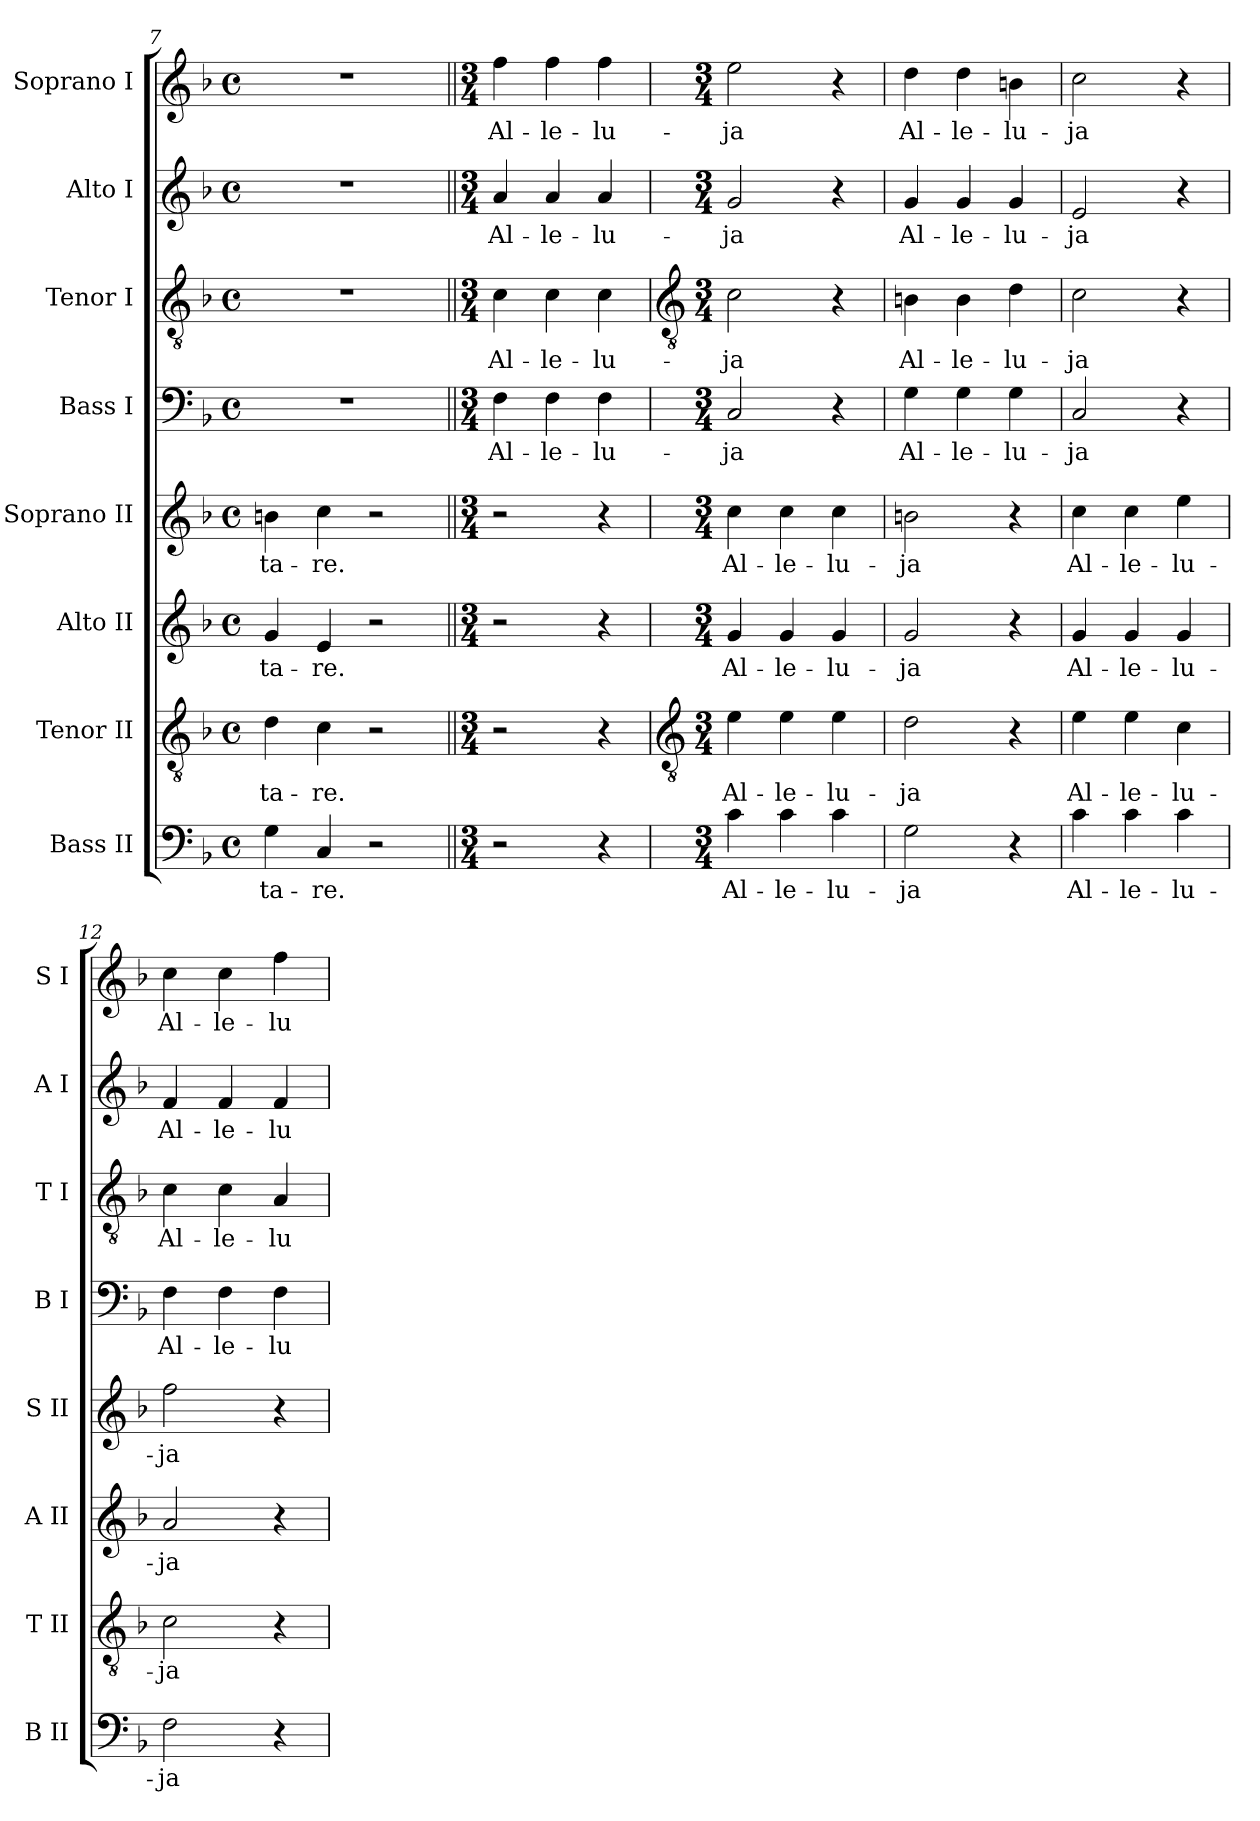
**kern	**text	**kern	**text	**kern	**text	**kern	**text	**kern	**text	**kern	**text	**kern	**text	**kern	**text
*part8	*part8	*part7	*part7	*part6	*part6	*part5	*part5	*part4	*part4	*part3	*part3	*part2	*part2	*part1	*part1
*staff8	*staff8	*staff7	*staff7	*staff6	*staff6	*staff5	*staff5	*staff4	*staff4	*staff3	*staff3	*staff2	*staff2	*staff1	*staff1
*I"Bass II	*	*I"Tenor II	*	*I"Alto II	*	*I"Soprano II	*	*I"Bass I	*	*I"Tenor I	*	*I"Alto I	*	*I"Soprano I	*
*I'B II	*	*I'T II	*	*I'A II	*	*I'S II	*	*I'B I	*	*I'T I	*	*I'A I	*	*I'S I	*
*clefF4	*	*clefGv2	*	*clefG2	*	*clefG2	*	*clefF4	*	*clefGv2	*	*clefG2	*	*clefG2	*
*k[b-]	*	*k[b-]	*	*k[b-]	*	*k[b-]	*	*k[b-]	*	*k[b-]	*	*k[b-]	*	*k[b-]	*
*F:	*	*F:	*	*F:	*	*F:	*	*F:	*	*F:	*	*F:	*	*F:	*
*M4/4	*	*M4/4	*	*M4/4	*	*M4/4	*	*M4/4	*	*M4/4	*	*M4/4	*	*M4/4	*
*met(c)	*	*met(c)	*	*met(c)	*	*met(c)	*	*met(c)	*	*met(c)	*	*met(c)	*	*met(c)	*
=7	=7	=7	=7	=7	=7	=7	=7	=7	=7	=7	=7	=7	=7	=7	=7
!	!LO:LY:b	!	!LO:LY:b	!	!LO:LY:b	!	!LO:LY:b	!	!	!	!	!	!	!	!
4G	-ta-	4d	-ta-	4g	-ta-	4bn	-ta-	1r	.	1r	.	1r	.	1r	.
!	!LO:LY:b	!	!LO:LY:b	!	!LO:LY:b	!	!LO:LY:b	!	!	!	!	!	!	!	!
4C	-re.	4c	-re.	4e	-re.	4cc	-re.	.	.	.	.	.	.	.	.
2r	.	2r	.	2r	.	2r	.	.	.	.	.	.	.	.	.
=8||	=8||	=8||	=8||	=8||	=8||	=8||	=8||	=8||	=8||	=8||	=8||	=8||	=8||	=8||	=8||
*M3/4	*	*M3/4	*	*M3/4	*	*M3/4	*	*M3/4	*	*M3/4	*	*M3/4	*	*M3/4	*
!	!	!	!	!	!	!	!	!	!LO:LY:b	!	!LO:LY:b	!	!LO:LY:b	!	!LO:LY:b
2r	.	2r	.	2r	.	2r	.	4F	Al-	4c	Al-	4a	Al-	4ff	Al-
!	!	!	!	!	!	!	!	!	!LO:LY:b	!	!LO:LY:b	!	!LO:LY:b	!	!LO:LY:b
.	.	.	.	.	.	.	.	4F	-le-	4c	-le-	4a	-le-	4ff	-le-
!	!	!	!	!	!	!	!	!	!LO:LY:b	!	!LO:LY:b	!	!LO:LY:b	!	!LO:LY:b
4r	.	4r	.	4r	.	4r	.	4F	-lu-	4c	-lu-	4a	-lu-	4ff	-lu-
!!LO:LB:g=z
=9	=9	=9	=9	=9	=9	=9	=9	=9	=9	=9	=9	=9	=9	=9	=9
*	*	*clefGv2	*	*	*	*	*	*	*	*clefGv2	*	*	*	*	*
*M3/4	*	*M3/4	*	*M3/4	*	*M3/4	*	*M3/4	*	*M3/4	*	*M3/4	*	*M3/4	*
!	!LO:LY:b	!	!LO:LY:b	!	!LO:LY:b	!	!LO:LY:b	!	!LO:LY:b	!	!LO:LY:b	!	!LO:LY:b	!	!LO:LY:b
4c	Al-	4e	Al-	4g	Al-	4cc	Al-	2C	-ja	2c	-ja	2g	-ja	2ee	-ja
!	!LO:LY:b	!	!LO:LY:b	!	!LO:LY:b	!	!LO:LY:b	!	!	!	!	!	!	!	!
4c	-le-	4e	-le-	4g	-le-	4cc	-le-	.	.	.	.	.	.	.	.
!	!LO:LY:b	!	!LO:LY:b	!	!LO:LY:b	!	!LO:LY:b	!	!	!	!	!	!	!	!
4c	-lu-	4e	-lu-	4g	-lu-	4cc	-lu-	4r	.	4r	.	4r	.	4r	.
=10	=10	=10	=10	=10	=10	=10	=10	=10	=10	=10	=10	=10	=10	=10	=10
!	!LO:LY:b	!	!LO:LY:b	!	!LO:LY:b	!	!LO:LY:b	!	!LO:LY:b	!	!LO:LY:b	!	!LO:LY:b	!	!LO:LY:b
2G	-ja	2d	-ja	2g	-ja	2bn	-ja	4G	Al-	4Bn	Al-	4g	Al-	4dd	Al-
!	!	!	!	!	!	!	!	!	!LO:LY:b	!	!LO:LY:b	!	!LO:LY:b	!	!LO:LY:b
.	.	.	.	.	.	.	.	4G	-le-	4B	-le-	4g	-le-	4dd	-le-
!	!	!	!	!	!	!	!	!	!LO:LY:b	!	!LO:LY:b	!	!LO:LY:b	!	!LO:LY:b
4r	.	4r	.	4r	.	4r	.	4G	-lu-	4d	-lu-	4g	-lu-	4bn	-lu-
=11	=11	=11	=11	=11	=11	=11	=11	=11	=11	=11	=11	=11	=11	=11	=11
!	!LO:LY:b	!	!LO:LY:b	!	!LO:LY:b	!	!LO:LY:b	!	!LO:LY:b	!	!LO:LY:b	!	!LO:LY:b	!	!LO:LY:b
4c	Al-	4e	Al-	4g	Al-	4cc	Al-	2C	-ja	2c	-ja	2e	-ja	2cc	-ja
!	!LO:LY:b	!	!LO:LY:b	!	!LO:LY:b	!	!LO:LY:b	!	!	!	!	!	!	!	!
4c	-le-	4e	-le-	4g	-le-	4cc	-le-	.	.	.	.	.	.	.	.
!	!LO:LY:b	!	!LO:LY:b	!	!LO:LY:b	!	!LO:LY:b	!	!	!	!	!	!	!	!
4c	-lu-	4c	-lu-	4g	-lu-	4ee	-lu-	4r	.	4r	.	4r	.	4r	.
=12	=12	=12	=12	=12	=12	=12	=12	=12	=12	=12	=12	=12	=12	=12	=12
!	!LO:LY:b	!	!LO:LY:b	!	!LO:LY:b	!	!LO:LY:b	!	!LO:LY:b	!	!LO:LY:b	!	!LO:LY:b	!	!LO:LY:b
2F	-ja	2c	-ja	2a	-ja	2ff	-ja	4F	Al-	4c	Al-	4f	Al-	4cc	Al-
!	!	!	!	!	!	!	!	!	!LO:LY:b	!	!LO:LY:b	!	!LO:LY:b	!	!LO:LY:b
.	.	.	.	.	.	.	.	4F	-le-	4c	-le-	4f	-le-	4cc	-le-
!	!	!	!	!	!	!	!	!	!LO:LY:b	!	!LO:LY:b	!	!LO:LY:b	!	!LO:LY:b
4r	.	4r	.	4r	.	4r	.	4F	-lu-	4A	-lu-	4f	-lu-	4ff	-lu-
=	=	=	=	=	=	=	=	=	=	=	=	=	=	=	=
*-	*-	*-	*-	*-	*-	*-	*-	*-	*-	*-	*-	*-	*-	*-	*-
